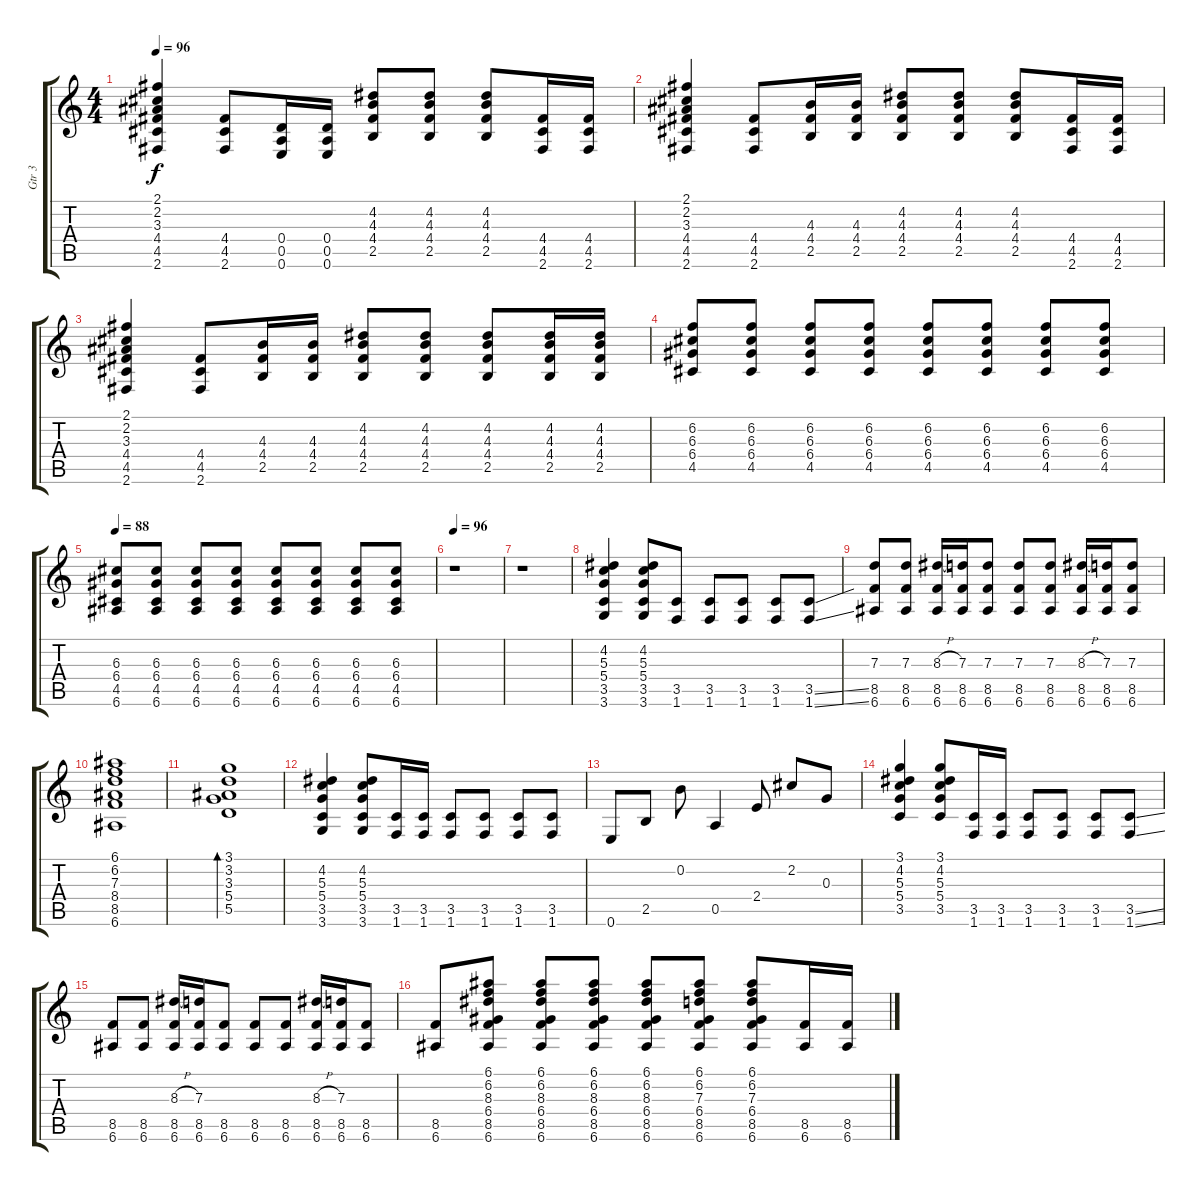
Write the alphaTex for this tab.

\track ("Gtr 3" "Gtr 3") {instrument distortionguitar}
\staff {score tabs}
\tuning (E4 B3 G3 D3 A2 E2) {hide}
\ts (4 4)
\tempo 96
\clef g2
\ks c
(2.1 2.2 3.3 4.4 4.5 2.6).4{dy f} (4.4 4.5 2.6).8 (0.4 0.5 0.6).16 (0.4 0.5 0.6).16 (4.2 4.3 4.4 2.5).8 (4.2 4.3 4.4 2.5).8 (4.2 4.3 4.4 2.5).8 (4.4 4.5 2.6).16 (4.4 4.5 2.6).16 |
(2.1 2.2 3.3 4.4 4.5 2.6).4 (4.4 4.5 2.6).8 (4.3 4.4 2.5).16 (4.3 4.4 2.5).16 (4.2 4.3 4.4 2.5).8 (4.2 4.3 4.4 2.5).8 (4.2 4.3 4.4 2.5).8 (4.4 4.5 2.6).16 (4.4 4.5 2.6).16 |
(2.1 2.2 3.3 4.4 4.5 2.6).4 (4.4 4.5 2.6).8 (4.3 4.4 2.5).16 (4.3 4.4 2.5).16 (4.2 4.3 4.4 2.5).8 (4.2 4.3 4.4 2.5).8 (4.2 4.3 4.4 2.5).8 (4.2 4.3 4.4 2.5).16 (4.2 4.3 4.4 2.5).16 |
(6.2 6.3 6.4 4.5).8 (6.2 6.3 6.4 4.5).8 (6.2 6.3 6.4 4.5).8 (6.2 6.3 6.4 4.5).8 (6.2 6.3 6.4 4.5).8 (6.2 6.3 6.4 4.5).8 (6.2 6.3 6.4 4.5).8 (6.2 6.3 6.4 4.5).8 |
\tempo 88
(6.3 6.4 4.5 6.6).8 (6.3 6.4 4.5 6.6).8 (6.3 6.4 4.5 6.6).8 (6.3 6.4 4.5 6.6).8 (6.3 6.4 4.5 6.6).8 (6.3 6.4 4.5 6.6).8 (6.3 6.4 4.5 6.6).8 (6.3 6.4 4.5 6.6).8 |
\tempo 96
r.1 |
r.1 |
(4.2 5.3 5.4 3.5 3.6).4 (4.2 5.3 5.4 3.5 3.6).8 (3.5 1.6).8 (3.5 1.6).8 (3.5 1.6).8 (3.5 1.6).8 (3.5{ss} 1.6{ss}).8 |
(7.3 8.5 6.6).8 (7.3 8.5 6.6).8 (8.3{h} 8.5 6.6).16 (7.3 8.5 6.6).16 (7.3 8.5 6.6).8 (7.3 8.5 6.6).8 (7.3 8.5 6.6).8 (8.3{h} 8.5 6.6).16 (7.3 8.5 6.6).16 (7.3 8.5 6.6).8 |
(6.1 6.2 7.3 8.4 8.5 6.6).1 |
(3.1 3.2 3.3 5.4 5.5).1{bd 120} |
(4.2 5.3 5.4 3.5 3.6).4 (4.2 5.3 5.4 3.5 3.6).8 (3.5 1.6).16 (3.5 1.6).16 (3.5 1.6).8 (3.5 1.6).8 (3.5 1.6).8 (3.5 1.6).8 |
0.6.8 2.5.8 0.2.8 0.5.4 2.4.8 2.2.8 0.3.8 |
(3.1 4.2 5.3 5.4 3.5).4 (3.1 4.2 5.3 5.4 3.5).8 (3.5 1.6).16 (3.5 1.6).16 (3.5 1.6).8 (3.5 1.6).8 (3.5 1.6).8 (3.5{ss} 1.6{ss}).8 |
(8.5 6.6).8 (8.5 6.6).8 (8.3{h} 8.5 6.6).16 (7.3 8.5 6.6).16 (8.5 6.6).8 (8.5 6.6).8 (8.5 6.6).8 (8.3{h} 8.5 6.6).16 (7.3 8.5 6.6).16 (8.5 6.6).8 |
(8.5 6.6).8 (6.1 6.2 8.3 6.4 8.5 6.6).8 (6.1 6.2 8.3 6.4 8.5 6.6).8 (6.1 6.2 8.3 6.4 8.5 6.6).8 (6.1 6.2 8.3 6.4 8.5 6.6).8 (6.1 6.2 7.3 6.4 8.5 6.6).8 (6.1 6.2 7.3 6.4 8.5 6.6).8 (8.5 6.6).16 (8.5 6.6).16
